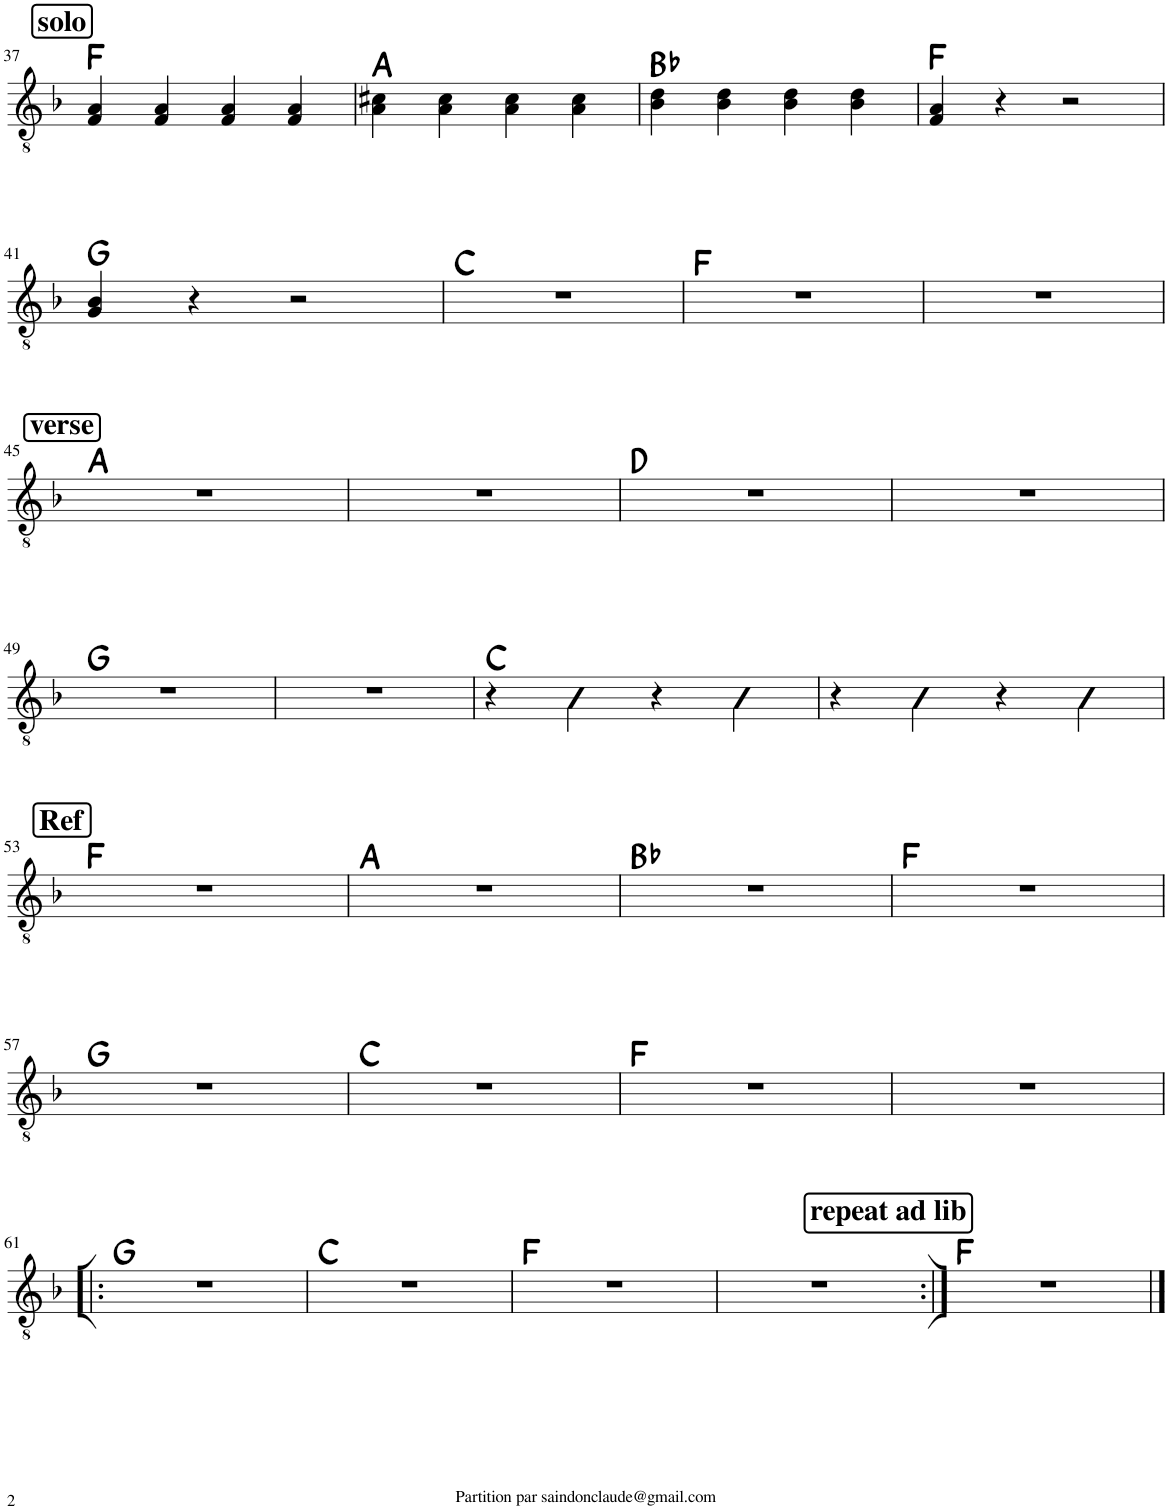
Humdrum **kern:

**kern	**harte
*part1	*part1
*staff1	*
*I"Classical Guitar	*
*I'Guit.	*
!!LO:PB:g=z
*clefGv2	*
*k[b-]	*
*M4/4	*
!!LO:REH:place=s1:a:B:rj:fs=14:t=solo
=37	=37
4F/ 4A/	F:maj
4F/ 4A/	.
4F/ 4A/	.
4F/ 4A/	.
=38	=38
4A\ 4c#X\	A:maj
4A\ 4c#\	.
4A\ 4c#\	.
4A\ 4c#\	.
=39	=39
4B-\ 4d\	Bb:maj
4B-\ 4d\	.
4B-\ 4d\	.
4B-\ 4d\	.
=40	=40
4F/ 4A/	F:maj
4r	.
2r	.
!!LO:LB:g=z
=41	=41
4G/ 4B-/	G:maj
4r	.
2r	.
=42	=42
1r	C:maj
=43	=43
1r	F:maj
=44	=44
1r	.
!!LO:LB:g=z
!!LO:REH:place=s1:a:B:rj:fs=14:t=verse
=45	=45
1r	A:maj
=46	=46
1r	.
=47	=47
1r	D:maj
=48	=48
1r	.
!!LO:LB:g=z
=49	=49
1r	G:maj
=50	=50
1r	.
=51	=51
4r	C:maj
4c\	.
4r	.
4c\	.
=52	=52
4r	.
4c\	.
4r	.
4c\	.
!!LO:LB:g=z
!!LO:REH:place=s1:a:B:rj:fs=14:t=Ref
=53	=53
1r	F:maj
=54	=54
1r	A:maj
=55	=55
1r	Bb:maj
=56	=56
1r	F:maj
!!LO:LB:g=z
=57	=57
1r	G:maj
=58	=58
1r	C:maj
=59	=59
1r	F:maj
=60	=60
1r	.
!!LO:LB:g=z
=61!|:	=61!|:
1r	G:maj
=62	=62
1r	C:maj
=63	=63
1r	F:maj
!!LO:REH:place=s1:a:B:rj:fs=14:t=repeat ad lib
=64	=64
1r	.
=65:|!	=65:|!
1r	F:maj
==	==
*-	*-
